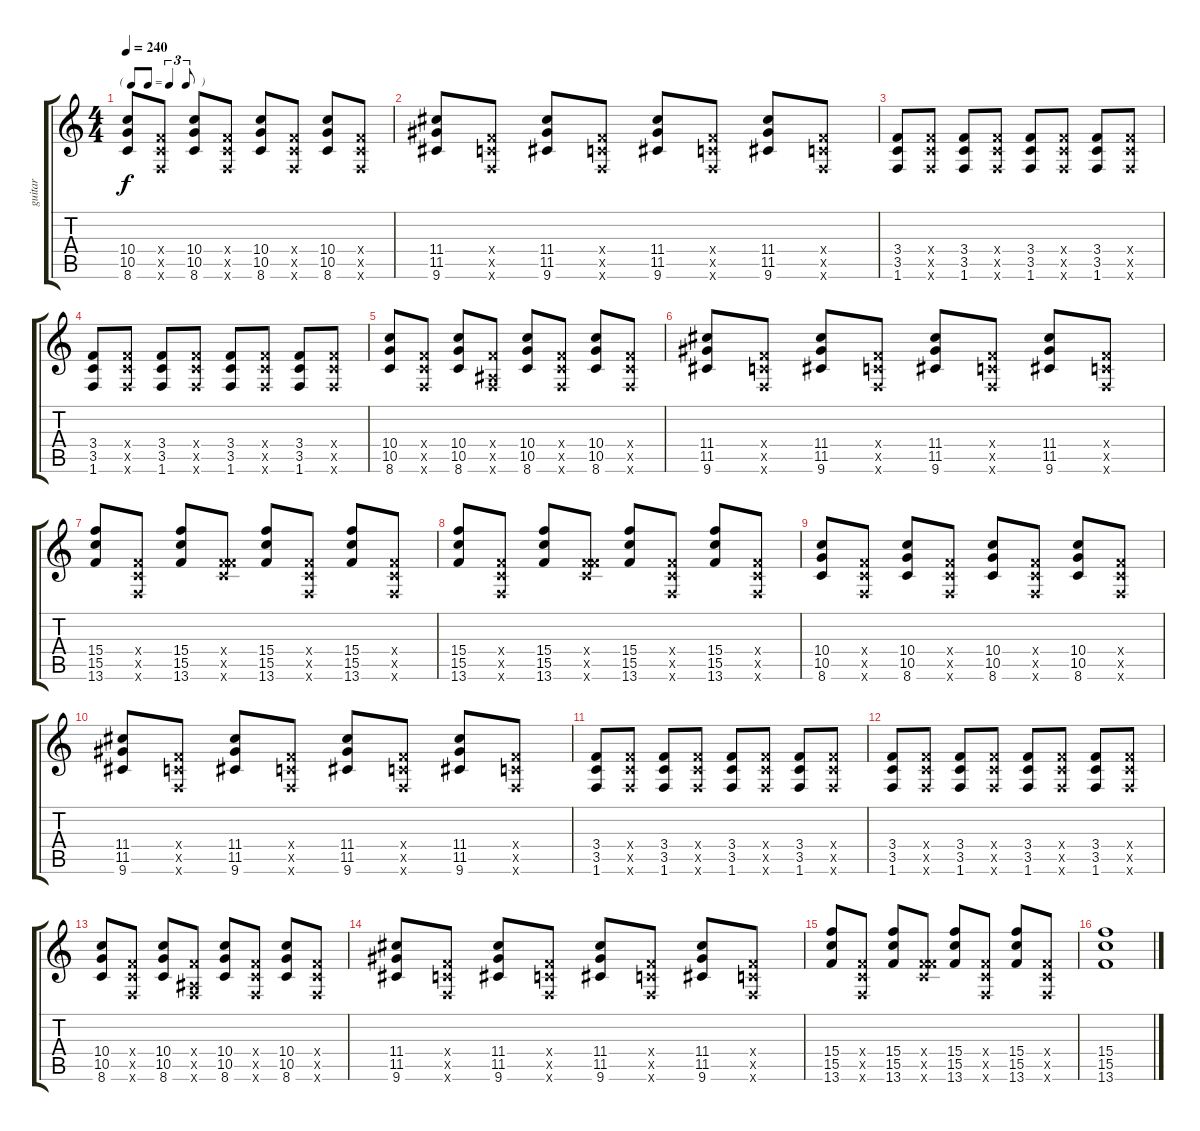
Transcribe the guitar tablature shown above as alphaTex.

\track ("guitar" "guitar") {instrument distortionguitar}
\staff {score tabs}
\tuning (E4 B3 G3 D3 A2 E2) {hide}
\ts (4 4)
\tf triplet8th
\tempo 240
\clef g2
\ks c
(10.4 10.5 8.6).8{dy f} (3.4{x} 3.5{x} 1.6{x}).8 (10.4 10.5 8.6).8 (3.4{x} 3.5{x} 1.6{x}).8 (10.4 10.5 8.6).8 (3.4{x} 3.5{x} 1.6{x}).8 (10.4 10.5 8.6).8 (3.4{x} 3.5{x} 1.6{x}).8 |
(11.4 11.5 9.6).8 (3.4{x} 3.5{x} 1.6{x}).8 (11.4 11.5 9.6).8 (3.4{x} 3.5{x} 1.6{x}).8 (11.4 11.5 9.6).8 (3.4{x} 3.5{x} 1.6{x}).8 (11.4 11.5 9.6).8 (3.4{x} 3.5{x} 1.6{x}).8 |
(3.4 3.5 1.6).8 (3.4{x} 3.5{x} 1.6{x}).8 (3.4 3.5 1.6).8 (3.4{x} 3.5{x} 1.6{x}).8 (3.4 3.5 1.6).8 (3.4{x} 3.5{x} 1.6{x}).8 (3.4 3.5 1.6).8 (3.4{x} 3.5{x} 1.6{x}).8 |
(3.4 3.5 1.6).8 (3.4{x} 3.5{x} 1.6{x}).8 (3.4 3.5 1.6).8 (3.4{x} 3.5{x} 1.6{x}).8 (3.4 3.5 1.6).8 (3.4{x} 3.5{x} 1.6{x}).8 (3.4 3.5 1.6).8 (3.4{x} 3.5{x} 1.6{x}).8 |
(10.4 10.5 8.6).8 (3.4{x} 3.5{x} 1.6{x}).8 (10.4 10.5 8.6).8 (3.4{x} 1.5{x} 1.6{x}).8 (10.4 10.5 8.6).8 (3.4{x} 3.5{x} 1.6{x}).8 (10.4 10.5 8.6).8 (3.4{x} 3.5{x} 1.6{x}).8 |
(11.4 11.5 9.6).8 (3.4{x} 3.5{x} 1.6{x}).8 (11.4 11.5 9.6).8 (3.4{x} 3.5{x} 1.6{x}).8 (11.4 11.5 9.6).8 (3.4{x} 3.5{x} 1.6{x}).8 (11.4 11.5 9.6).8 (3.4{x} 3.5{x} 1.6{x}).8 |
(15.4 15.5 13.6).8 (3.4{x} 3.5{x} 1.6{x}).8 (15.4 15.5 13.6).8 (3.4{x} 3.5{x} 13.6{x}).8 (15.4 15.5 13.6).8 (3.4{x} 3.5{x} 1.6{x}).8 (15.4 15.5 13.6).8 (3.4{x} 3.5{x} 1.6{x}).8 |
(15.4 15.5 13.6).8 (3.4{x} 3.5{x} 1.6{x}).8 (15.4 15.5 13.6).8 (3.4{x} 3.5{x} 13.6{x}).8 (15.4 15.5 13.6).8 (3.4{x} 3.5{x} 1.6{x}).8 (15.4 15.5 13.6).8 (3.4{x} 3.5{x} 1.6{x}).8 |
(10.4 10.5 8.6).8 (3.4{x} 3.5{x} 1.6{x}).8 (10.4 10.5 8.6).8 (3.4{x} 3.5{x} 1.6{x}).8 (10.4 10.5 8.6).8 (3.4{x} 3.5{x} 1.6{x}).8 (10.4 10.5 8.6).8 (3.4{x} 3.5{x} 1.6{x}).8 |
(11.4 11.5 9.6).8 (3.4{x} 3.5{x} 1.6{x}).8 (11.4 11.5 9.6).8 (3.4{x} 3.5{x} 1.6{x}).8 (11.4 11.5 9.6).8 (3.4{x} 3.5{x} 1.6{x}).8 (11.4 11.5 9.6).8 (3.4{x} 3.5{x} 1.6{x}).8 |
(3.4 3.5 1.6).8 (3.4{x} 3.5{x} 1.6{x}).8 (3.4 3.5 1.6).8 (3.4{x} 3.5{x} 1.6{x}).8 (3.4 3.5 1.6).8 (3.4{x} 3.5{x} 1.6{x}).8 (3.4 3.5 1.6).8 (3.4{x} 3.5{x} 1.6{x}).8 |
(3.4 3.5 1.6).8 (3.4{x} 3.5{x} 1.6{x}).8 (3.4 3.5 1.6).8 (3.4{x} 3.5{x} 1.6{x}).8 (3.4 3.5 1.6).8 (3.4{x} 3.5{x} 1.6{x}).8 (3.4 3.5 1.6).8 (3.4{x} 3.5{x} 1.6{x}).8 |
(10.4 10.5 8.6).8 (3.4{x} 3.5{x} 1.6{x}).8 (10.4 10.5 8.6).8 (3.4{x} 1.5{x} 1.6{x}).8 (10.4 10.5 8.6).8 (3.4{x} 3.5{x} 1.6{x}).8 (10.4 10.5 8.6).8 (3.4{x} 3.5{x} 1.6{x}).8 |
(11.4 11.5 9.6).8 (3.4{x} 3.5{x} 1.6{x}).8 (11.4 11.5 9.6).8 (3.4{x} 3.5{x} 1.6{x}).8 (11.4 11.5 9.6).8 (3.4{x} 3.5{x} 1.6{x}).8 (11.4 11.5 9.6).8 (3.4{x} 3.5{x} 1.6{x}).8 |
(15.4 15.5 13.6).8 (3.4{x} 3.5{x} 1.6{x}).8 (15.4 15.5 13.6).8 (3.4{x} 3.5{x} 13.6{x}).8 (15.4 15.5 13.6).8 (3.4{x} 3.5{x} 1.6{x}).8 (15.4 15.5 13.6).8 (3.4{x} 3.5{x} 1.6{x}).8 |
(15.4 15.5 13.6).1
